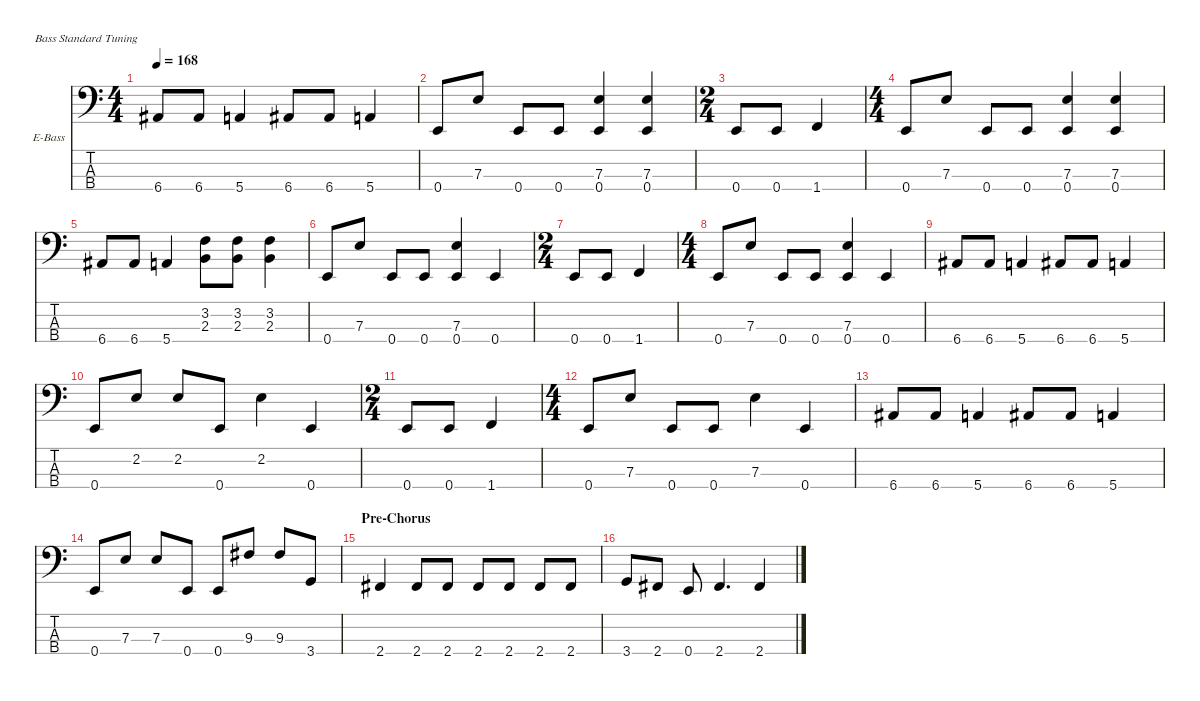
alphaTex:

\hideDynamics
\bracketExtendMode nobrackets
\firstSystemTrackNameOrientation horizontal
\otherSystemsTrackNameOrientation horizontal
\track ("Bass" "E-Bass") {instrument electricbasspick}
\staff {score tabs}
\tuning (G2 D2 A1 E1)
\ts (4 4)
\tempo 168
\clef f4
\ks c
6.4{acc #}.8{dy f} 6.4{acc #}.8 5.4.4 6.4{acc #}.8 6.4{acc #}.8 5.4.4 |
0.4.8{dy fff} 7.3.8{dy f} 0.4.8{dy fff} 0.4.8 (7.3 0.4).4{dy f} (7.3 0.4).4 |
\ts (2 4)
0.4.8{dy fff} 0.4.8 1.4.4 |
\ts (4 4)
0.4.8 7.3.8{dy f} 0.4.8{dy fff} 0.4.8 (7.3 0.4).4{dy f} (7.3 0.4).4 |
6.4{acc #}.8 6.4{acc #}.8 5.4.4 (3.2 2.3).8{dy fff} (3.2 2.3).8 (3.2 2.3).4 |
0.4.8 7.3.8{dy f} 0.4.8{dy fff} 0.4.8 (7.3 0.4).4{dy f} 0.4.4{dy fff} |
\ts (2 4)
0.4.8 0.4.8 1.4.4 |
\ts (4 4)
0.4.8 7.3.8{dy f} 0.4.8{dy fff} 0.4.8 (7.3 0.4).4{dy f} 0.4.4{dy fff} |
6.4{acc #}.8{dy f} 6.4{acc #}.8 5.4.4 6.4{acc #}.8 6.4{acc #}.8 5.4.4 |
0.4.8{dy fff} 2.2.8 2.2.8 0.4.8 2.2.4 0.4.4 |
\ts (2 4)
0.4.8 0.4.8 1.4.4 |
\ts (4 4)
0.4.8 7.3.8{dy f} 0.4.8{dy fff} 0.4.8 7.3.4{dy f} 0.4.4{dy fff} |
6.4{acc #}.8{dy f} 6.4{acc #}.8 5.4.4 6.4{acc #}.8 6.4{acc #}.8 5.4.4 |
0.4.8{dy fff} 7.3.8{dy f} 7.3.8 0.4.8{dy fff} 0.4.8 9.3{acc #}.8{dy f} 9.3{acc #}.8 3.4.8{dy fff} |
\section ("" "Pre-Chorus")
2.4{acc #}.4 2.4{acc #}.8 2.4{acc #}.8 2.4{acc #}.8 2.4{acc #}.8 2.4{acc #}.8 2.4{acc #}.8 |
3.4.8 2.4{acc #}.8 0.4.8 2.4{acc #}.4{d dy f} 2.4{acc #}.4
